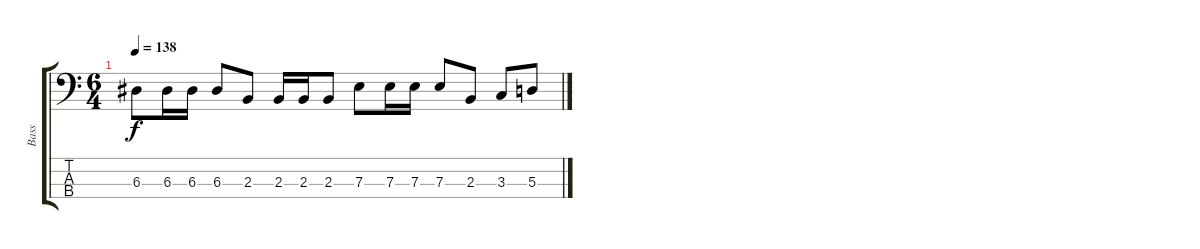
\track ("Bass" "Bass") {instrument electricbassfinger}
\staff {score tabs}
\tuning (G2 D2 A1 E1) {hide}
\ts (6 4)
\tempo 138
\clef f4
\ks c
6.3.8{dy f} 6.3.16 6.3.16 6.3.8 2.3.8 2.3.16 2.3.16 2.3.8 7.3.8 7.3.16 7.3.16 7.3.8 2.3.8 3.3.8 5.3.8
